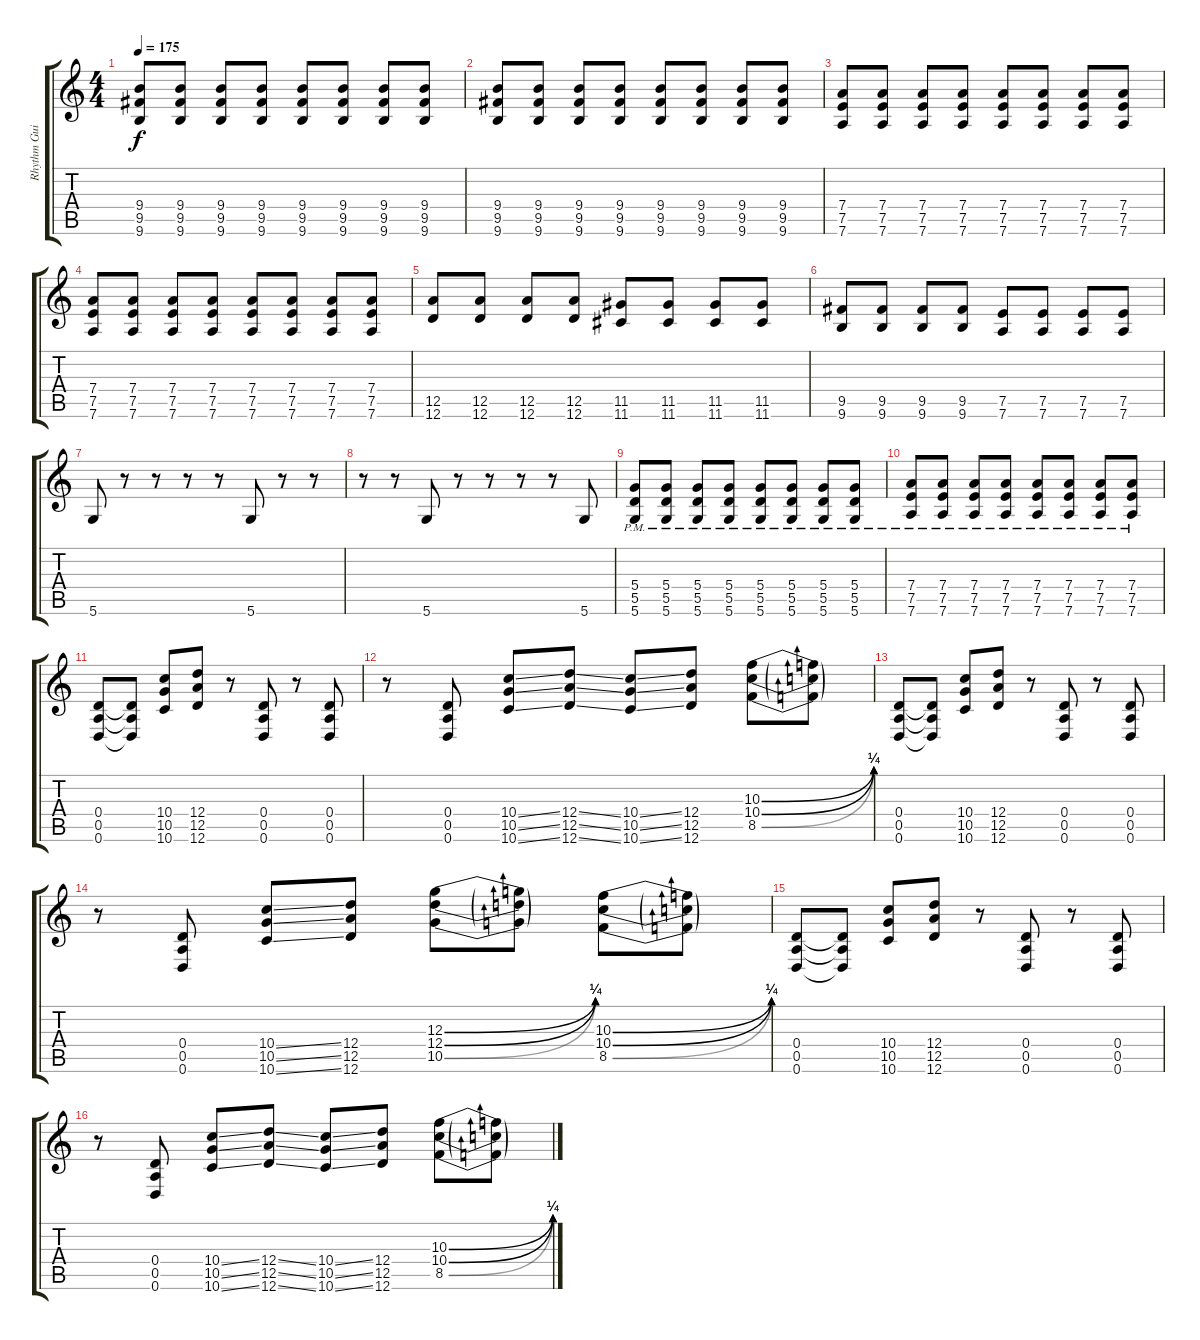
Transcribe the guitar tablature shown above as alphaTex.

\track ("Rhythm Guitar [Dave McPherson]" "Rhythm Gui") {instrument distortionguitar}
\staff {score tabs}
\tuning (E4 B3 G3 D3 A2 D2) {hide}
\ts (4 4)
\tempo 175
\clef g2
\ks c
(9.4 9.5 9.6).8{dy f} (9.4 9.5 9.6).8 (9.4 9.5 9.6).8 (9.4 9.5 9.6).8 (9.4 9.5 9.6).8 (9.4 9.5 9.6).8 (9.4 9.5 9.6).8 (9.4 9.5 9.6).8 |
(9.4 9.5 9.6).8 (9.4 9.5 9.6).8 (9.4 9.5 9.6).8 (9.4 9.5 9.6).8 (9.4 9.5 9.6).8 (9.4 9.5 9.6).8 (9.4 9.5 9.6).8 (9.4 9.5 9.6).8 |
(7.4 7.5 7.6).8 (7.4 7.5 7.6).8 (7.4 7.5 7.6).8 (7.4 7.5 7.6).8 (7.4 7.5 7.6).8 (7.4 7.5 7.6).8 (7.4 7.5 7.6).8 (7.4 7.5 7.6).8 |
(7.4 7.5 7.6).8 (7.4 7.5 7.6).8 (7.4 7.5 7.6).8 (7.4 7.5 7.6).8 (7.4 7.5 7.6).8 (7.4 7.5 7.6).8 (7.4 7.5 7.6).8 (7.4 7.5 7.6).8 |
(12.5 12.6).8 (12.5 12.6).8 (12.5 12.6).8 (12.5 12.6).8 (11.5 11.6).8 (11.5 11.6).8 (11.5 11.6).8 (11.5 11.6).8 |
(9.5 9.6).8 (9.5 9.6).8 (9.5 9.6).8 (9.5 9.6).8 (7.5 7.6).8 (7.5 7.6).8 (7.5 7.6).8 (7.5 7.6).8 |
5.6.8 r.8 r.8 r.8 r.8 5.6.8 r.8 r.8 |
r.8 r.8 5.6.8 r.8 r.8 r.8 r.8 5.6.8 |
(5.4{pm} 5.5{pm} 5.6{pm}).8{volume 16} (5.4{pm} 5.5{pm} 5.6{pm}).8 (5.4{pm} 5.5{pm} 5.6{pm}).8 (5.4{pm} 5.5{pm} 5.6{pm}).8 (5.4{pm} 5.5{pm} 5.6{pm}).8 (5.4{pm} 5.5{pm} 5.6{pm}).8 (5.4{pm} 5.5{pm} 5.6{pm}).8 (5.4{pm} 5.5{pm} 5.6{pm}).8 |
(7.4{pm} 7.5{pm} 7.6{pm}).8 (7.4{pm} 7.5{pm} 7.6{pm}).8 (7.4{pm} 7.5{pm} 7.6{pm}).8 (7.4{pm} 7.5{pm} 7.6{pm}).8 (7.4{pm} 7.5{pm} 7.6{pm}).8 (7.4{pm} 7.5{pm} 7.6{pm}).8 (7.4{pm} 7.5{pm} 7.6{pm}).8 (7.4{pm} 7.5{pm} 7.6{pm}).8 |
(0.4 0.5 0.6).8{volume 10} (0.4{t} 0.5{t} 0.6{t}).8 (10.4 10.5 10.6).8 (12.4 12.5 12.6).8 r.8 (0.4 0.5 0.6).8 r.8 (0.4 0.5 0.6).8 |
r.8 (0.4 0.5 0.6).8 (10.4{ss} 10.5{ss} 10.6{ss}).8 (12.4{ss} 12.5{ss} 12.6{ss}).8 (10.4{ss} 10.5{ss} 10.6{ss}).8 (12.4 12.5 12.6).8 (10.3{be (bend 0 0 60 1)} 10.4{be (bend 0 0 60 1)} 8.5{be (bend 0 0 60 1)}).8 (10.3{t} 10.4{t} 8.5{t}).8 |
(0.4 0.5 0.6).8 (0.4{t} 0.5{t} 0.6{t}).8 (10.4 10.5 10.6).8 (12.4 12.5 12.6).8 r.8 (0.4 0.5 0.6).8 r.8 (0.4 0.5 0.6).8 |
r.8 (0.4 0.5 0.6).8 (10.4{ss} 10.5{ss} 10.6{ss}).8 (12.4 12.5 12.6).8 (12.3{be (bend 0 0 60 1)} 12.4{be (bend 0 0 60 1)} 10.5{be (bend 0 0 60 1)}).8 (12.3{t} 12.4{t} 10.5{t}).8 (10.3{be (bend 0 0 60 1)} 10.4{be (bend 0 0 60 1)} 8.5{be (bend 0 0 60 1)}).8 (10.3{t} 10.4{t} 8.5{t}).8 |
(0.4 0.5 0.6).8 (0.4{t} 0.5{t} 0.6{t}).8 (10.4 10.5 10.6).8 (12.4 12.5 12.6).8 r.8 (0.4 0.5 0.6).8 r.8 (0.4 0.5 0.6).8 |
r.8 (0.4 0.5 0.6).8 (10.4{ss} 10.5{ss} 10.6{ss}).8 (12.4{ss} 12.5{ss} 12.6{ss}).8 (10.4{ss} 10.5{ss} 10.6{ss}).8 (12.4 12.5 12.6).8 (10.3{be (bend 0 0 60 1)} 10.4{be (bend 0 0 60 1)} 8.5{be (bend 0 0 60 1)}).8 (10.3{t} 10.4{t} 8.5{t}).8
